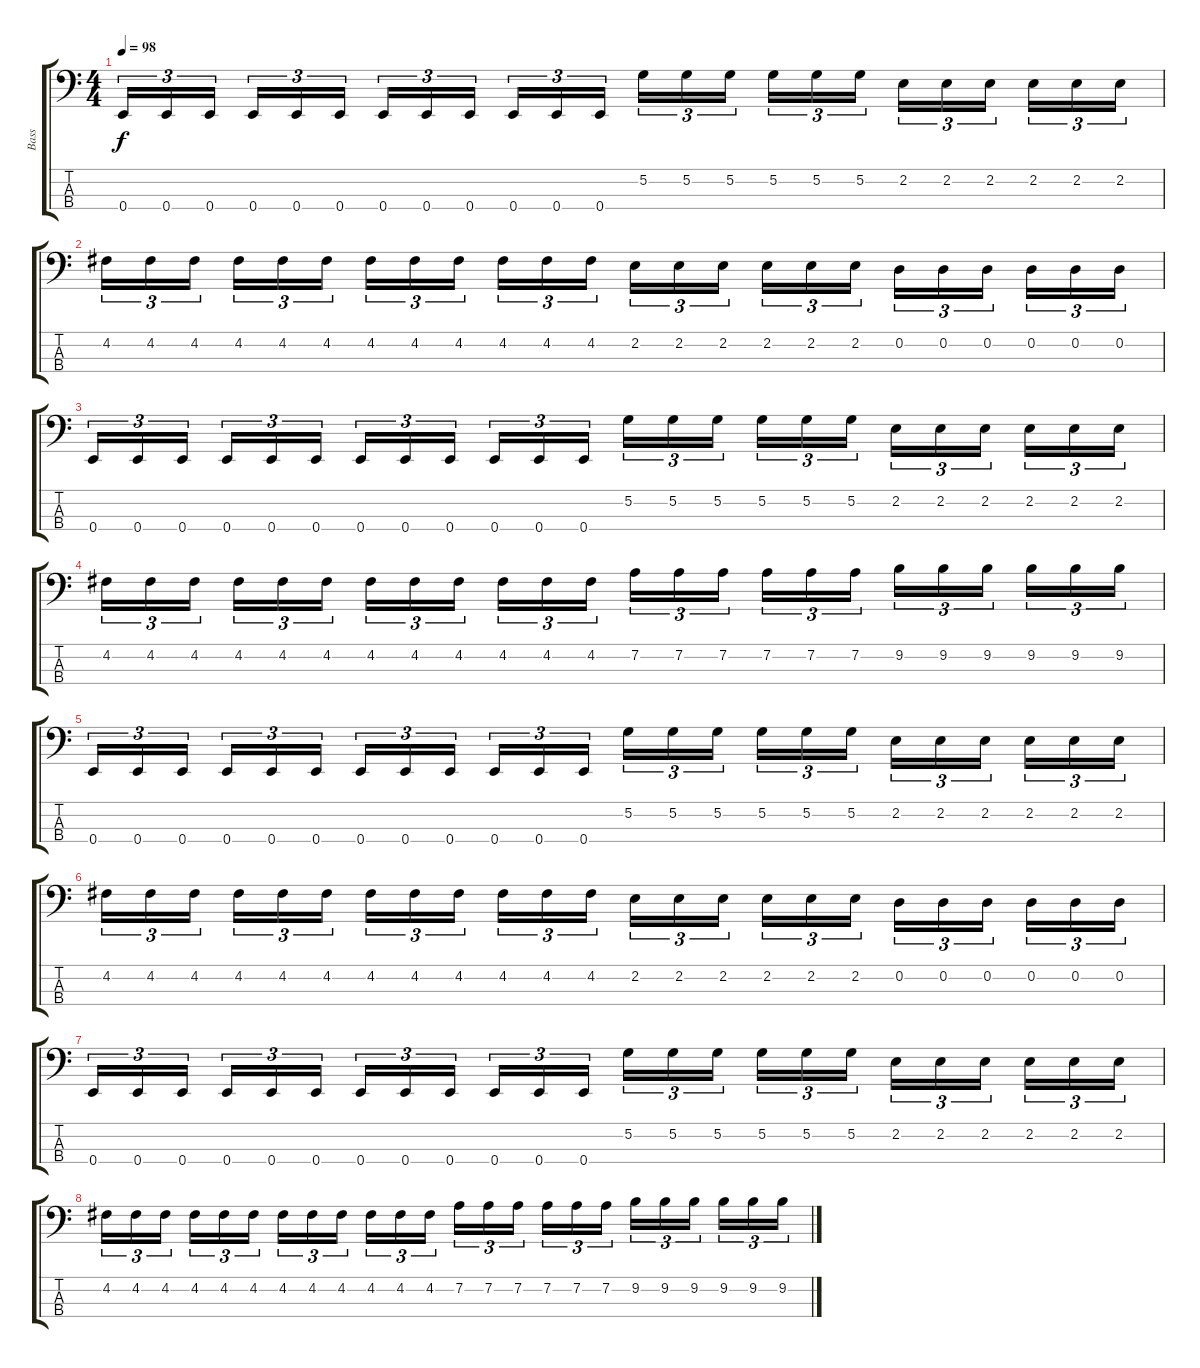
\track ("Bass" "Bass") {instrument electricbassfinger}
\staff {score tabs}
\tuning (G2 D2 A1 E1) {hide}
\ts (4 4)
\tempo 98
\clef f4
\ks c
0.4.16{tu (3 2) dy f} 0.4.16{tu (3 2)} 0.4.16{tu (3 2)} 0.4.16{tu (3 2)} 0.4.16{tu (3 2)} 0.4.16{tu (3 2)} 0.4.16{tu (3 2)} 0.4.16{tu (3 2)} 0.4.16{tu (3 2)} 0.4.16{tu (3 2)} 0.4.16{tu (3 2)} 0.4.16{tu (3 2)} 5.2.16{tu (3 2)} 5.2.16{tu (3 2)} 5.2.16{tu (3 2)} 5.2.16{tu (3 2)} 5.2.16{tu (3 2)} 5.2.16{tu (3 2)} 2.2.16{tu (3 2)} 2.2.16{tu (3 2)} 2.2.16{tu (3 2)} 2.2.16{tu (3 2)} 2.2.16{tu (3 2)} 2.2.16{tu (3 2)} |
4.2.16{tu (3 2)} 4.2.16{tu (3 2)} 4.2.16{tu (3 2)} 4.2.16{tu (3 2)} 4.2.16{tu (3 2)} 4.2.16{tu (3 2)} 4.2.16{tu (3 2)} 4.2.16{tu (3 2)} 4.2.16{tu (3 2)} 4.2.16{tu (3 2)} 4.2.16{tu (3 2)} 4.2.16{tu (3 2)} 2.2.16{tu (3 2)} 2.2.16{tu (3 2)} 2.2.16{tu (3 2)} 2.2.16{tu (3 2)} 2.2.16{tu (3 2)} 2.2.16{tu (3 2)} 0.2.16{tu (3 2)} 0.2.16{tu (3 2)} 0.2.16{tu (3 2)} 0.2.16{tu (3 2)} 0.2.16{tu (3 2)} 0.2.16{tu (3 2)} |
0.4.16{tu (3 2)} 0.4.16{tu (3 2)} 0.4.16{tu (3 2)} 0.4.16{tu (3 2)} 0.4.16{tu (3 2)} 0.4.16{tu (3 2)} 0.4.16{tu (3 2)} 0.4.16{tu (3 2)} 0.4.16{tu (3 2)} 0.4.16{tu (3 2)} 0.4.16{tu (3 2)} 0.4.16{tu (3 2)} 5.2.16{tu (3 2)} 5.2.16{tu (3 2)} 5.2.16{tu (3 2)} 5.2.16{tu (3 2)} 5.2.16{tu (3 2)} 5.2.16{tu (3 2)} 2.2.16{tu (3 2)} 2.2.16{tu (3 2)} 2.2.16{tu (3 2)} 2.2.16{tu (3 2)} 2.2.16{tu (3 2)} 2.2.16{tu (3 2)} |
4.2.16{tu (3 2)} 4.2.16{tu (3 2)} 4.2.16{tu (3 2)} 4.2.16{tu (3 2)} 4.2.16{tu (3 2)} 4.2.16{tu (3 2)} 4.2.16{tu (3 2)} 4.2.16{tu (3 2)} 4.2.16{tu (3 2)} 4.2.16{tu (3 2)} 4.2.16{tu (3 2)} 4.2.16{tu (3 2)} 7.2.16{tu (3 2)} 7.2.16{tu (3 2)} 7.2.16{tu (3 2)} 7.2.16{tu (3 2)} 7.2.16{tu (3 2)} 7.2.16{tu (3 2)} 9.2.16{tu (3 2)} 9.2.16{tu (3 2)} 9.2.16{tu (3 2)} 9.2.16{tu (3 2)} 9.2.16{tu (3 2)} 9.2.16{tu (3 2)} |
0.4.16{tu (3 2)} 0.4.16{tu (3 2)} 0.4.16{tu (3 2)} 0.4.16{tu (3 2)} 0.4.16{tu (3 2)} 0.4.16{tu (3 2)} 0.4.16{tu (3 2)} 0.4.16{tu (3 2)} 0.4.16{tu (3 2)} 0.4.16{tu (3 2)} 0.4.16{tu (3 2)} 0.4.16{tu (3 2)} 5.2.16{tu (3 2)} 5.2.16{tu (3 2)} 5.2.16{tu (3 2)} 5.2.16{tu (3 2)} 5.2.16{tu (3 2)} 5.2.16{tu (3 2)} 2.2.16{tu (3 2)} 2.2.16{tu (3 2)} 2.2.16{tu (3 2)} 2.2.16{tu (3 2)} 2.2.16{tu (3 2)} 2.2.16{tu (3 2)} |
4.2.16{tu (3 2)} 4.2.16{tu (3 2)} 4.2.16{tu (3 2)} 4.2.16{tu (3 2)} 4.2.16{tu (3 2)} 4.2.16{tu (3 2)} 4.2.16{tu (3 2)} 4.2.16{tu (3 2)} 4.2.16{tu (3 2)} 4.2.16{tu (3 2)} 4.2.16{tu (3 2)} 4.2.16{tu (3 2)} 2.2.16{tu (3 2)} 2.2.16{tu (3 2)} 2.2.16{tu (3 2)} 2.2.16{tu (3 2)} 2.2.16{tu (3 2)} 2.2.16{tu (3 2)} 0.2.16{tu (3 2)} 0.2.16{tu (3 2)} 0.2.16{tu (3 2)} 0.2.16{tu (3 2)} 0.2.16{tu (3 2)} 0.2.16{tu (3 2)} |
0.4.16{tu (3 2)} 0.4.16{tu (3 2)} 0.4.16{tu (3 2)} 0.4.16{tu (3 2)} 0.4.16{tu (3 2)} 0.4.16{tu (3 2)} 0.4.16{tu (3 2)} 0.4.16{tu (3 2)} 0.4.16{tu (3 2)} 0.4.16{tu (3 2)} 0.4.16{tu (3 2)} 0.4.16{tu (3 2)} 5.2.16{tu (3 2)} 5.2.16{tu (3 2)} 5.2.16{tu (3 2)} 5.2.16{tu (3 2)} 5.2.16{tu (3 2)} 5.2.16{tu (3 2)} 2.2.16{tu (3 2)} 2.2.16{tu (3 2)} 2.2.16{tu (3 2)} 2.2.16{tu (3 2)} 2.2.16{tu (3 2)} 2.2.16{tu (3 2)} |
4.2.16{tu (3 2)} 4.2.16{tu (3 2)} 4.2.16{tu (3 2)} 4.2.16{tu (3 2)} 4.2.16{tu (3 2)} 4.2.16{tu (3 2)} 4.2.16{tu (3 2)} 4.2.16{tu (3 2)} 4.2.16{tu (3 2)} 4.2.16{tu (3 2)} 4.2.16{tu (3 2)} 4.2.16{tu (3 2)} 7.2.16{tu (3 2)} 7.2.16{tu (3 2)} 7.2.16{tu (3 2)} 7.2.16{tu (3 2)} 7.2.16{tu (3 2)} 7.2.16{tu (3 2)} 9.2.16{tu (3 2)} 9.2.16{tu (3 2)} 9.2.16{tu (3 2)} 9.2.16{tu (3 2)} 9.2.16{tu (3 2)} 9.2.16{tu (3 2)}
